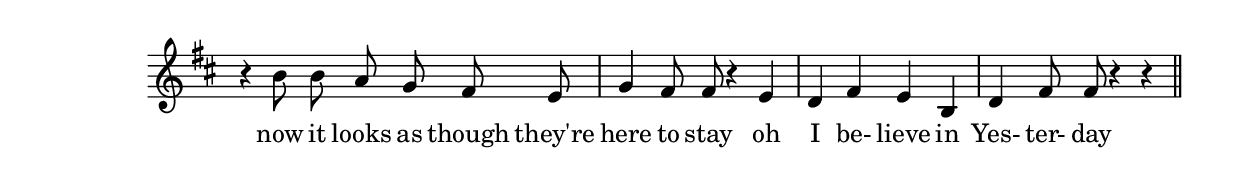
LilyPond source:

#(ly:set-option 'midi-extension "mid")
\version "2.12.3"
\include "english.ly"
\header{
title = ""
composer = ""
}
%{
| -- DD Pm GR | m GG -- R- | S G R D | S GG - - ||
                                   * 
now it looks as though they're here to stay oh I be-lieve in  Yes-ter-day

 


%}
melody = {
\once \override Staff.TimeSignature #'stencil = ##f
\clef treble
\key c \major
\autoBeamOn
\cadenzaOn


 \bar "|"  r4   a'8 a'8   g'8 f'8   e'8 d'8 \bar "|"   f'4   e'8 e'8 r4  d'4 \bar "|"   c'4  e'4  d'4  a4 \bar "|"   c'4   e'8 e'8 r4 r4 \bar "||"  
}


text = \lyricmode {
now it looks as though they're here to stay oh I be- lieve in Yes- ter- day
}

\score{
\transpose c' d'
<<
\new Voice = "one" {
\melody
}
\new Lyrics \lyricsto "one" \text
>>
\layout {
\context {
\Score
\remove "Bar_number_engraver"
}
}
\midi {
\context {
\Score
tempoWholesPerMinute = #(ly:make-moment 200 4)
}
}
}